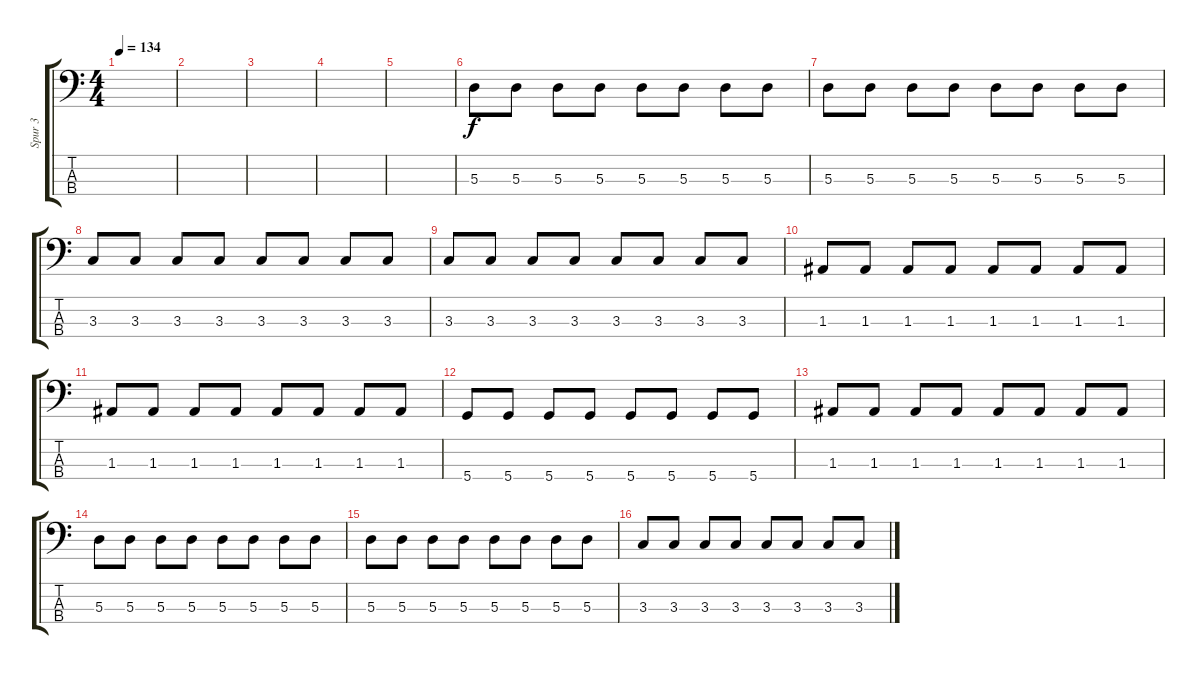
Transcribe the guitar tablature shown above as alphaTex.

\track ("Spur 3" "Spur 3") {instrument electricbassfinger}
\staff {score tabs}
\tuning (G2 D2 A1 D1) {hide}
\ts (4 4)
\tempo 134
\clef f4
\ks c
|
|
|
|
|
5.3.8 5.3.8 5.3.8 5.3.8 5.3.8 5.3.8 5.3.8 5.3.8 |
5.3.8 5.3.8 5.3.8 5.3.8 5.3.8 5.3.8 5.3.8 5.3.8 |
3.3.8 3.3.8 3.3.8 3.3.8 3.3.8 3.3.8 3.3.8 3.3.8 |
3.3.8 3.3.8 3.3.8 3.3.8 3.3.8 3.3.8 3.3.8 3.3.8 |
1.3.8 1.3.8 1.3.8 1.3.8 1.3.8 1.3.8 1.3.8 1.3.8 |
1.3.8 1.3.8 1.3.8 1.3.8 1.3.8 1.3.8 1.3.8 1.3.8 |
5.4.8 5.4.8 5.4.8 5.4.8 5.4.8 5.4.8 5.4.8 5.4.8 |
1.3.8 1.3.8 1.3.8 1.3.8 1.3.8 1.3.8 1.3.8 1.3.8 |
5.3.8 5.3.8 5.3.8 5.3.8 5.3.8 5.3.8 5.3.8 5.3.8 |
5.3.8 5.3.8 5.3.8 5.3.8 5.3.8 5.3.8 5.3.8 5.3.8 |
3.3.8 3.3.8 3.3.8 3.3.8 3.3.8 3.3.8 3.3.8 3.3.8
